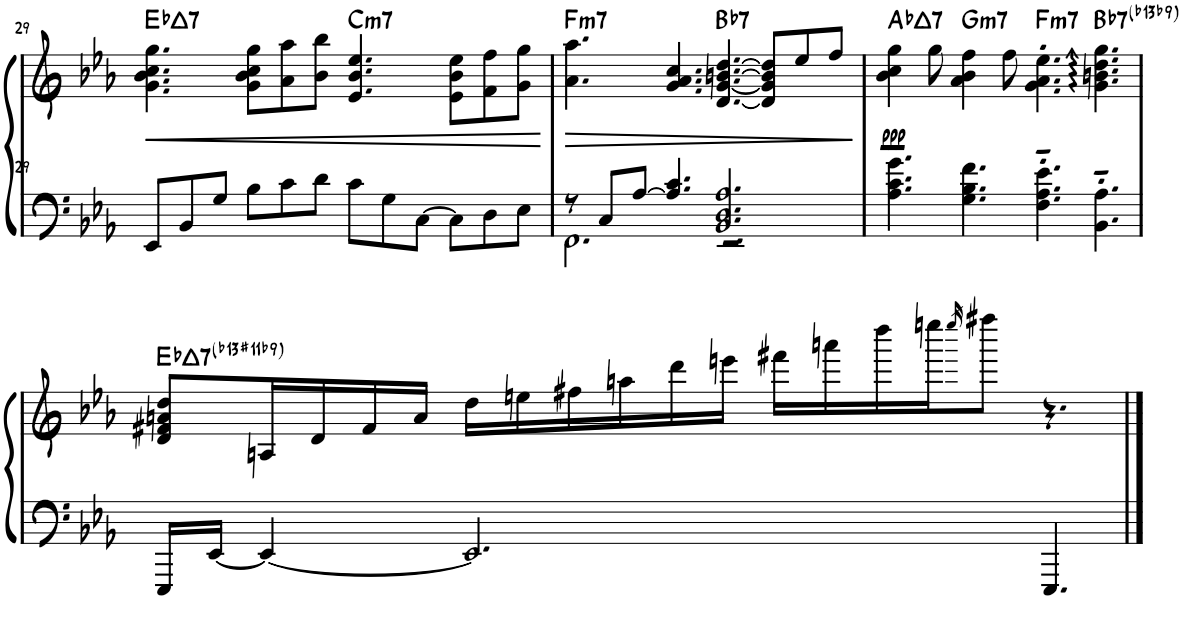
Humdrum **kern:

**kern	**kern	**dynam	**harte
*part1	*part1	*part1	*part1
*staff2	*staff1	*staff1/2	*
*I"Piano	*	*	*
*I'Pno.	*	*	*
!!LO:PB:g=z
*clefF4	*clefG2	*	*
*k[b-e-a-]	*k[b-e-a-]	*	*
*M12/8	*M12/8	*	*
=29	=29	=29	=29
!	!	!LO:HP:b	!LO:H:kt=7
8EE-/L	4.g\ 4.b-\ 4.cc\ 4.gg\	<	Eb:maj7
8BB-/	.	.	.
8G/J	.	.	.
8B-\L	8g\ 8b-\ 8cc\ 8gg\L	.	.
8c\	8a-\ 8aa-\	.	.
8d\J	8b-\ 8bb-\J	.	.
!	!	!	!LO:H:kt=m7
8c\L	4.e-/ 4.b-/ 4.ee-/	.	C:min7
8G\	.	.	.
[8C\J	.	.	.
8C\L]	8e-\ 8b-\ 8ee-\L	.	.
8D\	8f\ 8ff\	.	.
8E-\J	8g\ 8gg\J	.	.
.	.	[	.
=30	=30	=30	=30
*^	*	*	*
!	!	!	!LO:HP:b	!LO:H:kt=m7
8r	2.FF\	4.a-\ 4.aa-\	>	F:min7
8C/L	.	.	.	.
[8A-/J	.	.	.	.
4.A-/] 4.c/	.	4.g/ 4.a-/ 4.cc/	.	.
!	!	!	!	!LO:H:kt=7
2.BB-/ 2.D/ 2.A-/	2.r	[4.d/ [4.g/ [4.bn/ [4.dd/	.	Bb:7
.	.	8d/] 8g/] 8b/] 8dd/]L	.	.
.	.	8ee-/	.	.
.	.	8ff/J	.	.
*v	*v	*	*	*
.	.	]	.
=31	=31	=31	=31
!	!	!LO:DY:b	!LO:H:kt=7
4.A-\ 4.c\ 4.g\	4b-\ 4cc\ 4gg\	ppp	Ab:maj7
.	8gg\	.	.
!	!	!	!LO:H:kt=m7
4.G\ 4.B-\ 4.f\	4a-\ 4b-\ 4ff\	.	G:min7
.	8ff\	.	.
!	!	!	!LO:H:kt=m7
4.F\'~ 4.A-\'~ 4.e-\'~	4.g\' 4.a-\' 4.ee-\'	.	F:min7
!	!	!	!LO:H:kt=7
4.BB-\'~ 4.A-\'~	4.g\ 4.bn\ 4.dd\ 4.gg\	.	Bb:7(b9,b13)
!!LO:LB:g=z
=32	=32	=32	=32
!	!	!	!LO:H:kt=7
16EEE-/LL	8d/ 8f#X/ 8an/ 8dd/L	.	Eb:maj7(b9,#11,b13)
[16EE-/JJ	.	.	.
4EE-/_	16An/L	.	.
.	16d/	.	.
.	16f#/	.	.
.	16a/JJ	.	.
2.EE-/]	16dd\LL	.	.
.	16een\	.	.
.	16ff#X\	.	.
.	16aan\	.	.
.	16ddd\	.	.
.	16eeen\JJ	.	.
.	16fff#X\LL	.	.
.	16aaan\	.	.
.	16dddd\	.	.
.	16eeeen\J	.	.
.	16qeeee/	.	.
.	8ffff#X\J	.	.
4.EEE-/	4.r	.	.
==	==	==	==
*-	*-	*-	*-
